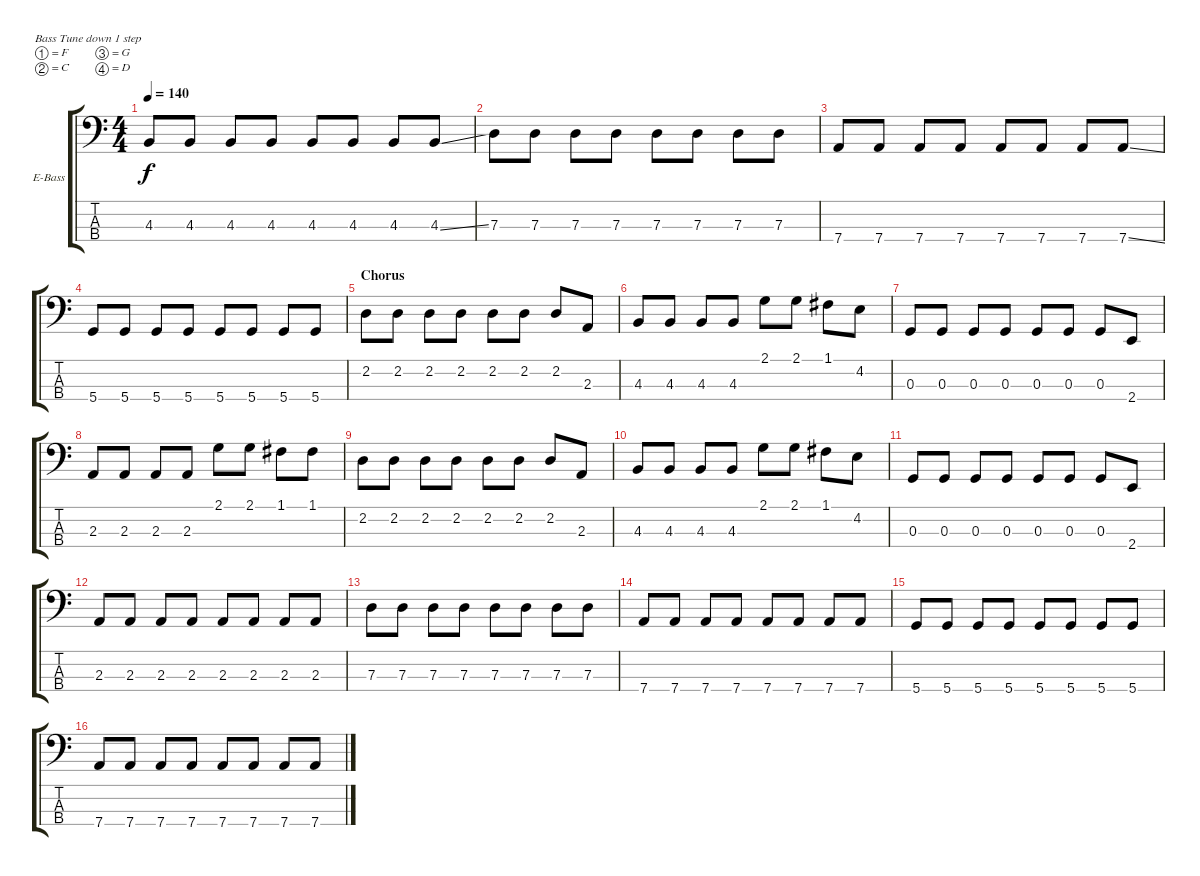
\bracketExtendMode groupsimilarinstruments
\firstSystemTrackNameOrientation horizontal
\otherSystemsTrackNameOrientation horizontal
\track ("Ãàðèê [Bass]" "E-Bass") {instrument electricbassfinger}
\staff {score tabs}
\tuning (F2 C2 G1 D1)
\ts (4 4)
\tempo 140
\clef f4
\ks c
4.3.8{dy f} 4.3.8 4.3.8 4.3.8 4.3.8 4.3.8 4.3.8 4.3{ss}.8 |
7.3.8 7.3.8 7.3.8 7.3.8 7.3.8 7.3.8 7.3.8 7.3.8 |
7.4.8 7.4.8 7.4.8 7.4.8 7.4.8 7.4.8 7.4.8 7.4{ss}.8 |
5.4.8 5.4.8 5.4.8 5.4.8 5.4.8 5.4.8 5.4.8 5.4.8 |
\section ("" "Chorus")
2.2.8 2.2.8 2.2.8 2.2.8 2.2.8 2.2.8 2.2.8 2.3.8 |
4.3.8 4.3.8 4.3.8 4.3.8 2.1.8 2.1.8 1.1.8 4.2.8 |
0.3.8 0.3.8 0.3.8 0.3.8 0.3.8 0.3.8 0.3.8 2.4.8 |
2.3.8 2.3.8 2.3.8 2.3.8 2.1.8 2.1.8 1.1.8 1.1.8 |
2.2.8 2.2.8 2.2.8 2.2.8 2.2.8 2.2.8 2.2.8 2.3.8 |
4.3.8 4.3.8 4.3.8 4.3.8 2.1.8 2.1.8 1.1.8 4.2.8 |
0.3.8 0.3.8 0.3.8 0.3.8 0.3.8 0.3.8 0.3.8 2.4.8 |
2.3.8 2.3.8 2.3.8 2.3.8 2.3.8 2.3.8 2.3.8 2.3.8 |
7.3.8 7.3.8 7.3.8 7.3.8 7.3.8 7.3.8 7.3.8 7.3.8 |
7.4.8 7.4.8 7.4.8 7.4.8 7.4.8 7.4.8 7.4.8 7.4.8 |
5.4.8 5.4.8 5.4.8 5.4.8 5.4.8 5.4.8 5.4.8 5.4.8 |
7.4.8 7.4.8 7.4.8 7.4.8 7.4.8 7.4.8 7.4.8 7.4.8
